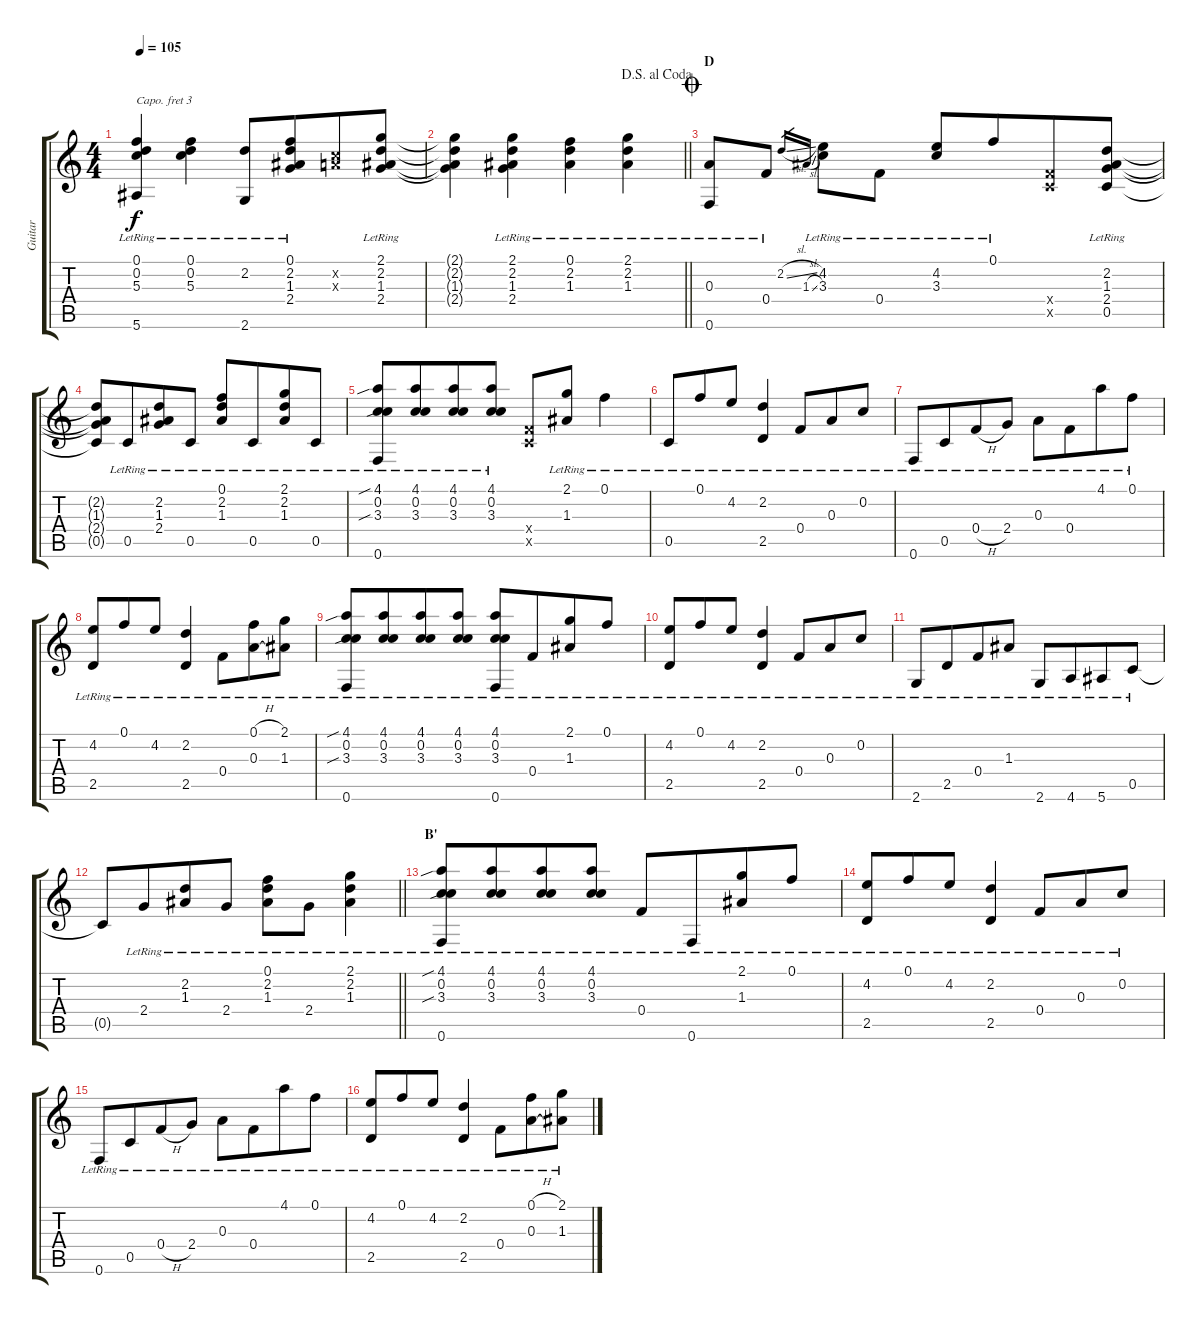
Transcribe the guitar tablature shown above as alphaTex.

\track ("Guitar" "Guitar") {instrument acousticguitarsteel}
\staff {score tabs}
\capo 3
\tuning (D4 A3 Gb3 D3 A2 D2) {hide}
\ts (4 4)
\tempo 105
\clef g2
\ks c
(0.1{lr} 0.2{lr} 5.3{lr} 5.6{lr}).4{dy f} (0.1{lr} 0.2{lr} 5.3{lr}).4 (2.2{lr} 2.6{lr}).8 (0.1{lr} 2.2{lr} 1.3{lr} 2.4{lr}).8{beam merge} (0.2{x} 0.3{x}).8 (2.1{lr} 2.2{lr} 1.3{lr} 2.4{lr}).8 |
\jump dalsegnoalcoda
\barLineRight lightlight
(2.1{t} 2.2{t} 1.3{t} 2.4{t}).4 (2.1{lr} 2.2{lr} 1.3{lr} 2.4{lr}).4 (0.1{lr} 2.2{lr} 1.3{lr}).4 (2.1{lr} 2.2{lr} 1.3{lr}).4 |
\section ("" "D")
\jump coda
(0.3{lr} 0.6{lr}).8 0.4{lr}.8 2.2{sl}.16{gr} 1.3{sl}.16{gr beam merge} (4.2{lr} 3.3{lr}).8 0.4{lr}.8 (4.2{lr} 3.3{lr}).8 0.1{lr}.8{beam merge} (0.4{x} 0.5{x}).8 (2.2{lr} 1.3{lr} 2.4{lr} 0.5{lr}).8 |
(2.2{t} 1.3{t} 2.4{t} 0.5{t}).8 0.5{lr}.8{beam merge} (2.2{lr} 1.3{lr} 2.4{lr}).8 0.5{lr}.8 (0.1{lr} 2.2{lr} 1.3{lr}).8 0.5{lr}.8{beam merge} (2.1{lr} 2.2{lr} 1.3{lr}).8 0.5{lr}.8 |
(4.1{sib lr} 0.2{lr} 3.3{sib lr} 0.6{lr}).8 (4.1{lr} 0.2{lr} 3.3{lr}).8{beam merge} (4.1{lr} 0.2{lr} 3.3{lr}).8 (4.1{lr} 0.2{lr} 3.3{lr}).8 (0.4{x} 0.5{x}).8{beam merge} (2.1{lr} 1.3{lr}).8 0.1{lr}.4 |
0.5{lr}.8 0.1{lr}.8{beam merge} 4.2{lr}.8 (2.2{lr} 2.5{lr}).4 0.4{lr}.8{beam merge} 0.3{lr}.8 0.2{lr}.8 |
0.6{lr}.8 0.5{lr}.8{beam merge} 0.4{h lr}.8 2.4{lr}.8{beam split} 0.3{lr}.8 0.4{lr}.8{beam merge} 4.1{lr}.8 0.1{lr}.8 |
(4.2{lr} 2.5{lr}).8 0.1{lr}.8{beam merge} 4.2{lr}.8 (2.2{lr} 2.5{lr}).4 0.4{lr}.8{beam merge} (0.1{h lr} 0.3{h lr}).8 (2.1{lr} 1.3{lr}).8 |
(4.1{sib lr} 0.2{lr} 3.3{sib lr} 0.6{lr}).8 (4.1{lr} 0.2{lr} 3.3{lr}).8{beam merge} (4.1{lr} 0.2{lr} 3.3{lr}).8 (4.1{lr} 0.2{lr} 3.3{lr}).8 (4.1{lr} 0.2{lr} 3.3{lr} 0.6{lr}).8 0.4{lr}.8{beam merge} (2.1{lr} 1.3{lr}).8 0.1{lr}.8 |
(4.2{lr} 2.5{lr}).8 0.1{lr}.8{beam merge} 4.2{lr}.8 (2.2{lr} 2.5{lr}).4 0.4{lr}.8{beam merge} 0.3{lr}.8 0.2{lr}.8 |
2.6{lr}.8 2.5{lr}.8{beam merge} 0.4{lr}.8 1.3{lr}.8 2.6{lr}.8 4.6{lr}.8{beam merge} 5.6{lr}.8 0.5{lr}.8 |
\barLineRight lightlight
0.5{t}.8 2.4{lr}.8{beam merge} (2.2{lr} 1.3{lr}).8 2.4{lr}.8 (0.1{lr} 2.2{lr} 1.3{lr}).8 2.4{lr}.8{beam merge} (2.1{lr} 2.2{lr} 1.3{lr}).4 |
\section ("" "B'")
(4.1{sib lr} 0.2{lr} 3.3{sib lr} 0.6{lr}).8 (4.1{lr} 0.2{lr} 3.3{lr}).8{beam merge} (4.1{lr} 0.2{lr} 3.3{lr}).8 (4.1{lr} 0.2{lr} 3.3{lr}).8 0.4{lr}.8 0.6{lr}.8{beam merge} (2.1{lr} 1.3{lr}).8 0.1{lr}.8 |
(4.2{lr} 2.5{lr}).8 0.1{lr}.8{beam merge} 4.2{lr}.8 (2.2{lr} 2.5{lr}).4 0.4{lr}.8{beam merge} 0.3{lr}.8 0.2{lr}.8 |
0.6{lr}.8 0.5{lr}.8{beam merge} 0.4{h lr}.8 2.4{lr}.8{beam split} 0.3{lr}.8 0.4{lr}.8{beam merge} 4.1{lr}.8 0.1{lr}.8 |
(4.2{lr} 2.5{lr}).8 0.1{lr}.8{beam merge} 4.2{lr}.8 (2.2{lr} 2.5{lr}).4 0.4{lr}.8{beam merge} (0.1{h lr} 0.3{h lr}).8 (2.1{lr} 1.3{lr}).8
